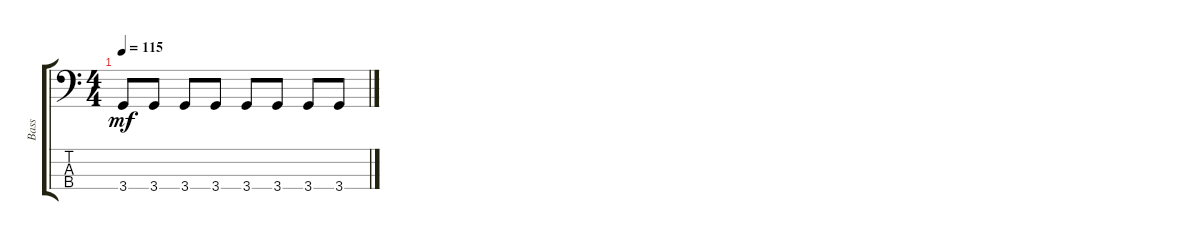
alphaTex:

\track ("Bass" "Bass") {instrument electricbassfinger}
\staff {score tabs}
\tuning (G2 D2 A1 E1) {hide}
\ts (4 4)
\tempo 115
\clef f4
\ks c
3.4.8{dy mf} 3.4.8 3.4.8 3.4.8 3.4.8 3.4.8 3.4.8 3.4.8
